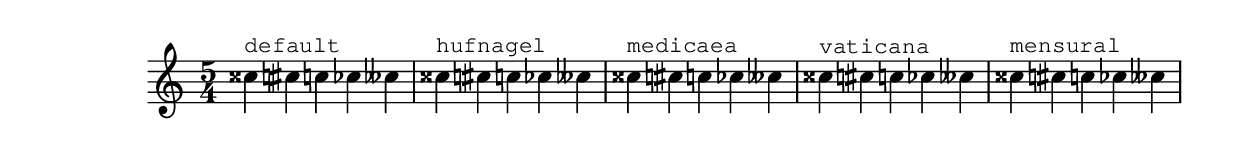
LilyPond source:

%%  Do not edit this file; it is auto-generated from LSR!
\version "2.11.23"

\header { texidoc = "
Accidentals are available in different ancient styles, which all are
collected here.


" }

\relative c'' {
      \time 5/4
      \override Staff.Accidental #'glyph-name-alist = #alteration-default-glyph-name-alist
      cisis^\markup { \typewriter default } cis c ces ceses 
      \override Staff.Accidental #'glyph-name-alist = #alteration-hufnagel-glyph-name-alist
      cisis^\markup { \typewriter hufnagel } cis c ces ceses 
      \override Staff.Accidental #'glyph-name-alist = #alteration-medicaea-glyph-name-alist
      cisis^\markup { \typewriter medicaea } cis c ces ceses 
      \override Staff.Accidental #'glyph-name-alist = #alteration-vaticana-glyph-name-alist
      cisis^\markup { \typewriter vaticana } cis c ces ceses 
      \override Staff.Accidental #'glyph-name-alist = #alteration-mensural-glyph-name-alist
      cisis^\markup { \typewriter mensural } cis c ces ceses 
}

